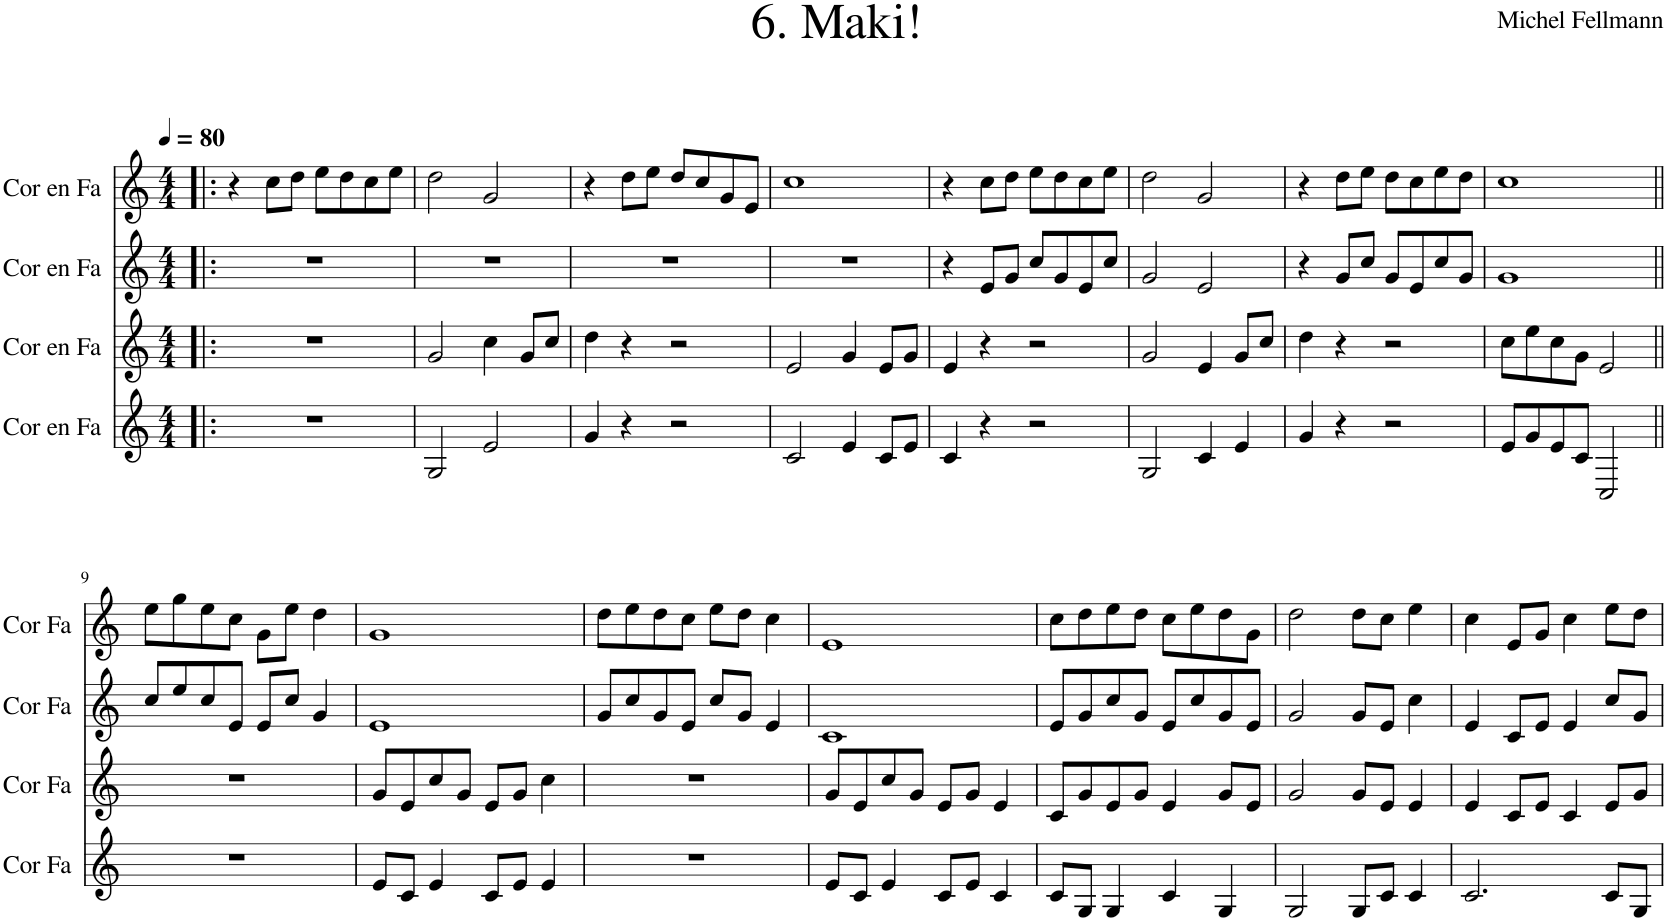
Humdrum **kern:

**kern	**kern	**kern	**kern
*part4	*part3	*part2	*part1
*staff4	*staff3	*staff2	*staff1
*I"Cor en Fa	*I"Cor en Fa	*I"Cor en Fa	*I"Cor en Fa
*I'Cor Fa	*I'Cor Fa	*I'Cor Fa	*I'Cor Fa
*clefG2	*clefG2	*clefG2	*clefG2
*Trd4c7	*Trd4c7	*Trd4c7	*Trd4c7
*k[]	*k[]	*k[]	*k[]
*M4/4	*M4/4	*M4/4	*M4/4
*MM80	*MM80	*MM80	*MM80
=1!|:	=1!|:	=1!|:	=1!|:
1r	1r	1r	4r
.	.	.	8cc\L
.	.	.	8dd\J
.	.	.	8ee\L
.	.	.	8dd\
.	.	.	8cc\
.	.	.	8ee\J
=2	=2	=2	=2
2G/	2g/	1r	2dd\
2e/	4cc\	.	2g/
.	8g/L	.	.
.	8cc/J	.	.
=3	=3	=3	=3
4g/	4dd\	1r	4r
4r	4r	.	8dd\L
.	.	.	8ee\J
2r	2r	.	8dd/L
.	.	.	8cc/
.	.	.	8g/
.	.	.	8e/J
=4	=4	=4	=4
2c/	2e/	1r	1cc
4e/	4g/	.	.
8c/L	8e/L	.	.
8e/J	8g/J	.	.
=5	=5	=5	=5
4c/	4e/	4r	4r
4r	4r	8e/L	8cc\L
.	.	8g/J	8dd\J
2r	2r	8cc/L	8ee\L
.	.	8g/	8dd\
.	.	8e/	8cc\
.	.	8cc/J	8ee\J
=6	=6	=6	=6
2G/	2g/	2g/	2dd\
4c/	4e/	2e/	2g/
4e/	8g/L	.	.
.	8cc/J	.	.
=7	=7	=7	=7
4g/	4dd\	4r	4r
4r	4r	8g/L	8dd\L
.	.	8cc/J	8ee\J
2r	2r	8g/L	8dd\L
.	.	8e/	8cc\
.	.	8cc/	8ee\
.	.	8g/J	8dd\J
=8	=8	=8	=8
8e/L	8cc\L	1g	1cc
8g/	8ee\	.	.
8e/	8cc\	.	.
8c/J	8g\J	.	.
2C/	2e/	.	.
!!LO:LB:g=z
=9||	=9||	=9||	=9||
1r	1r	8cc/L	8ee\L
.	.	8ee/	8gg\
.	.	8cc/	8ee\
.	.	8e/J	8cc\J
.	.	8e/L	8g\L
.	.	8cc/J	8ee\J
.	.	4g/	4dd\
=10	=10	=10	=10
8e/L	8g/L	1e	1g
8c/J	8e/	.	.
4e/	8cc/	.	.
.	8g/J	.	.
8c/L	8e/L	.	.
8e/J	8g/J	.	.
4e/	4cc\	.	.
=11	=11	=11	=11
1r	1r	8g/L	8dd\L
.	.	8cc/	8ee\
.	.	8g/	8dd\
.	.	8e/J	8cc\J
.	.	8cc/L	8ee\L
.	.	8g/J	8dd\J
.	.	4e/	4cc\
=12	=12	=12	=12
8e/L	8g/L	1c	1e
8c/J	8e/	.	.
4e/	8cc/	.	.
.	8g/J	.	.
8c/L	8e/L	.	.
8e/J	8g/J	.	.
4c/	4e/	.	.
=13	=13	=13	=13
8c/L	8c/L	8e/L	8cc\L
8G/J	8g/	8g/	8dd\
4G/	8e/	8cc/	8ee\
.	8g/J	8g/J	8dd\J
4c/	4e/	8e/L	8cc\L
.	.	8cc/	8ee\
4G/	8g/L	8g/	8dd\
.	8e/J	8e/J	8g\J
=14	=14	=14	=14
2G/	2g/	2g/	2dd\
8G/L	8g/L	8g/L	8dd\L
8c/J	8e/J	8e/J	8cc\J
4c/	4e/	4cc\	4ee\
=15	=15	=15	=15
2.c/	4e/	4e/	4cc\
.	8c/L	8c/L	8e/L
.	8e/J	8e/J	8g/J
.	4c/	4e/	4cc\
8c/L	8e/L	8cc/L	8ee\L
8G/J	8g/J	8g/J	8dd\J
=	=	=	=
*-	*-	*-	*-
